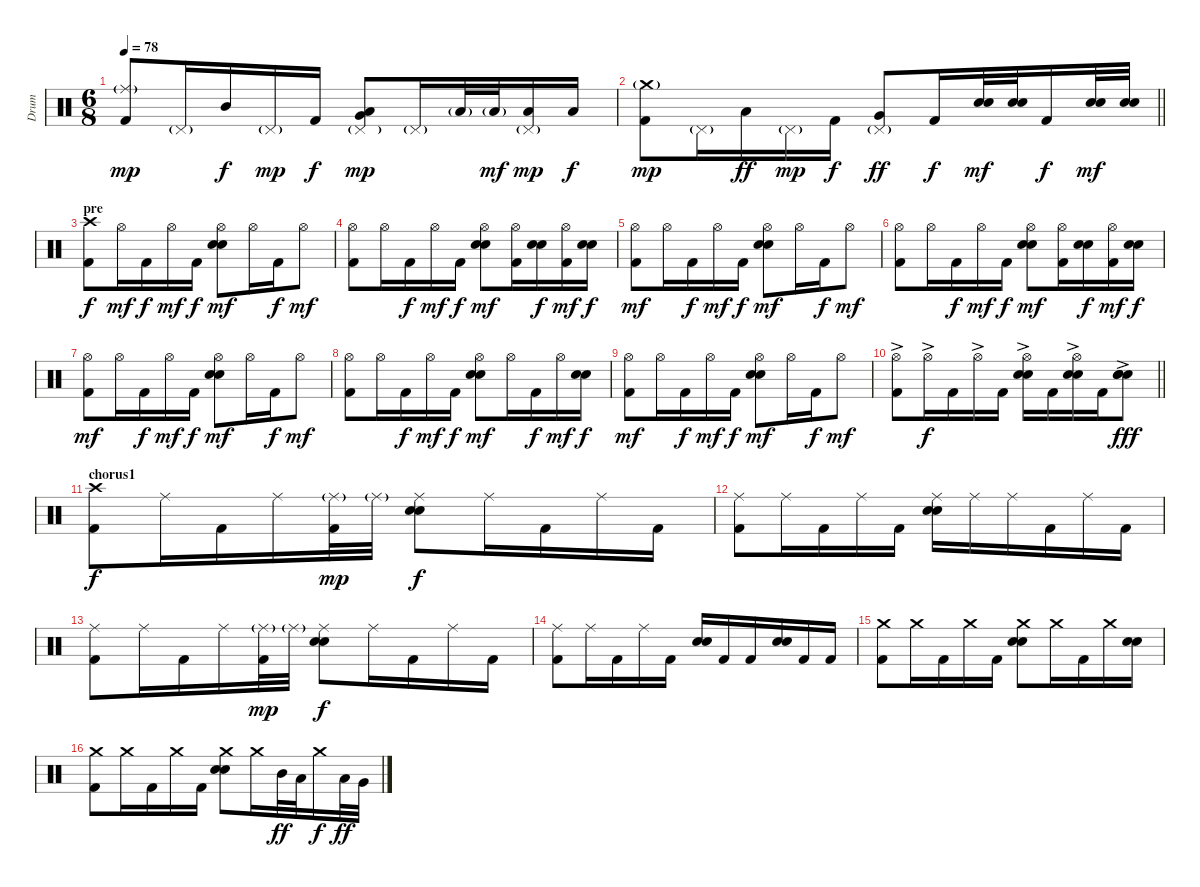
\track ("Drum" "Drum") {instrument percussion}
\staff {score}
\articulation defaults
\ts (6 8)
\tempo 78
\clef neutral
\ks c
("Ride (middle)"{g} "Kick (hit) 2").8{dy mp} "Pedal Hi-Hat (hit)"{g}.16 "Mid Tom (hit)".16{dy f} "Pedal Hi-Hat (hit)"{g}.16{dy mp} "Kick (hit) 2".16{dy f} ("Pedal Hi-Hat (hit)"{g} "Low Tom (hit)" "Very Low Tom (hit)").8{dy mp} "Pedal Hi-Hat (hit)"{g}.16 "Low Floor Tom (hit)"{g}.32 "Low Floor Tom (hit)"{g}.32{dy mf} ("Pedal Hi-Hat (hit)"{g} "Low Floor Tom (hit)").16{dy mp} "Low Tom (hit)".16{dy f} |
\barLineRight lightlight
("Crash medium (hit)"{g} "Kick (hit) 2").8{dy mp} "Pedal Hi-Hat (hit)"{g}.16 "Low Tom (hit)".16{dy ff} "Pedal Hi-Hat (hit)"{g}.16{dy mp} "Kick (hit) 2".16{dy f} ("Pedal Hi-Hat (hit)"{g} "Very Low Tom (hit)").8{dy ff} "Kick (hit) 2".16{dy f} ("Electric Snare (hit)" "Snare (hit) 2").32{dy mf} ("Electric Snare (hit)" "Snare (hit) 2").32 "Kick (hit) 2".16{dy f} ("Electric Snare (hit)" "Snare (hit) 2").32{dy mf} ("Electric Snare (hit)" "Snare (hit) 2").32 |
\section ("" "pre")
("Crash high (hit)" "Kick (hit) 2").8{dy f} "Hi-Hat (open)".16{dy mf} "Kick (hit) 2".16{dy f} "Hi-Hat (open)".16{dy mf} "Kick (hit) 2".16{dy f} ("Hi-Hat (open)" "Electric Snare (hit)" "Snare (hit) 2").8{dy mf} "Hi-Hat (open)".16 "Kick (hit) 2".16{dy f} "Hi-Hat (open)".8{dy mf} |
("Hi-Hat (open)" "Kick (hit) 2").8 "Hi-Hat (open)".16 "Kick (hit) 2".16{dy f} "Hi-Hat (open)".16{dy mf} "Kick (hit) 2".16{dy f} ("Hi-Hat (open)" "Electric Snare (hit)" "Snare (hit) 2").8{dy mf} ("Hi-Hat (open)" "Kick (hit) 2").16 ("Electric Snare (hit)" "Snare (hit) 2").16{dy f} ("Hi-Hat (open)" "Kick (hit) 2").16{dy mf} ("Electric Snare (hit)" "Snare (hit) 2").16{dy f} |
("Hi-Hat (open)" "Kick (hit) 2").8{dy mf} "Hi-Hat (open)".16 "Kick (hit) 2".16{dy f} "Hi-Hat (open)".16{dy mf} "Kick (hit) 2".16{dy f} ("Hi-Hat (open)" "Electric Snare (hit)" "Snare (hit) 2").8{dy mf} "Hi-Hat (open)".16 "Kick (hit) 2".16{dy f} "Hi-Hat (open)".8{dy mf} |
("Hi-Hat (open)" "Kick (hit) 2").8 "Hi-Hat (open)".16 "Kick (hit) 2".16{dy f} "Hi-Hat (open)".16{dy mf} "Kick (hit) 2".16{dy f} ("Hi-Hat (open)" "Electric Snare (hit)" "Snare (hit) 2").8{dy mf} ("Hi-Hat (open)" "Kick (hit) 2").16 ("Electric Snare (hit)" "Snare (hit) 2").16{dy f} ("Hi-Hat (open)" "Kick (hit) 2").16{dy mf} ("Electric Snare (hit)" "Snare (hit) 2").16{dy f} |
("Hi-Hat (open)" "Kick (hit) 2").8{dy mf} "Hi-Hat (open)".16 "Kick (hit) 2".16{dy f} "Hi-Hat (open)".16{dy mf} "Kick (hit) 2".16{dy f} ("Hi-Hat (open)" "Electric Snare (hit)" "Snare (hit) 2").8{dy mf} "Hi-Hat (open)".16 "Kick (hit) 2".16{dy f} "Hi-Hat (open)".8{dy mf} |
("Hi-Hat (open)" "Kick (hit) 2").8 "Hi-Hat (open)".16 "Kick (hit) 2".16{dy f} "Hi-Hat (open)".16{dy mf} "Kick (hit) 2".16{dy f} ("Hi-Hat (open)" "Electric Snare (hit)" "Snare (hit) 2").8{dy mf} "Hi-Hat (open)".16 "Kick (hit) 2".16{dy f} "Hi-Hat (open)".16{dy mf} ("Electric Snare (hit)" "Snare (hit) 2").16{dy f} |
("Hi-Hat (open)" "Kick (hit) 2").8{dy mf} "Hi-Hat (open)".16 "Kick (hit) 2".16{dy f} "Hi-Hat (open)".16{dy mf} "Kick (hit) 2".16{dy f} ("Hi-Hat (open)" "Electric Snare (hit)" "Snare (hit) 2").8{dy mf} "Hi-Hat (open)".16 "Kick (hit) 2".16{dy f} "Hi-Hat (open)".8{dy mf} |
\barLineRight lightlight
("Hi-Hat (open)"{ac} "Kick (hit) 2").8 "Hi-Hat (open)"{ac}.16{dy f} "Kick (hit) 2".16 "Hi-Hat (open)"{ac}.16 "Kick (hit) 2".16 ("Hi-Hat (open)"{ac} "Electric Snare (hit)" "Snare (hit) 2").16 "Kick (hit) 2".16 ("Hi-Hat (open)"{ac} "Electric Snare (hit)" "Snare (hit) 2").16 "Kick (hit) 2".16 ("Electric Snare (hit)"{ac} "Snare (hit) 2"{ac} "Snare (hit) 2").8{dy fff} |
\section ("" "chorus1")
("Crash high (hit)" "Kick (hit) 2").8{dy f} "Ride (middle)".16 "Kick (hit) 2".16 "Ride (middle)".16 ("Ride (middle)"{g} "Kick (hit) 2").32{dy mp} "Ride (middle)"{g}.32 ("Ride (middle)" "Electric Snare (hit)" "Snare (hit) 2").8{dy f} "Ride (middle)".16 "Kick (hit) 2".16 "Ride (middle)".16 "Kick (hit) 2".16 |
("Ride (middle)" "Kick (hit) 2").8 "Ride (middle)".16 "Kick (hit) 2".16 "Ride (middle)".16 "Kick (hit) 2".16 ("Ride (middle)" "Electric Snare (hit)" "Snare (hit) 2").16 "Ride (middle)".16 "Ride (middle)".16 "Kick (hit) 2".16 "Ride (middle)".16 "Kick (hit) 2".16 |
("Ride (middle)" "Kick (hit) 2").8 "Ride (middle)".16 "Kick (hit) 2".16 "Ride (middle)".16 ("Ride (middle)"{g} "Kick (hit) 2").32{dy mp} "Ride (middle)"{g}.32 ("Ride (middle)" "Electric Snare (hit)" "Snare (hit) 2").8{dy f} "Ride (middle)".16 "Kick (hit) 2".16 "Ride (middle)".16 "Kick (hit) 2".16 |
("Ride (middle)" "Kick (hit) 2").8 "Ride (middle)".16 "Kick (hit) 2".16 "Ride (middle)".16 "Kick (hit) 2".16 ("Electric Snare (hit)" "Snare (hit) 2").16 "Kick (hit) 2".16 "Kick (hit) 2".16 ("Electric Snare (hit)" "Snare (hit) 2").16 "Kick (hit) 2".16 "Kick (hit) 2".16 |
("Crash medium (hit)" "Kick (hit) 2").8 "Crash medium (hit)".16 "Kick (hit) 2".16 "Crash medium (hit)".16 "Kick (hit) 2".16 ("Crash medium (hit)" "Electric Snare (hit)" "Snare (hit) 2").8 "Crash medium (hit)".16 "Kick (hit) 2".16 "Crash medium (hit)".16 ("Electric Snare (hit)" "Snare (hit) 2").16 |
("Crash medium (hit)" "Kick (hit) 2").8 "Crash medium (hit)".16 "Kick (hit) 2".16 "Crash medium (hit)".16 "Kick (hit) 2".16 ("Crash medium (hit)" "Electric Snare (hit)" "Snare (hit) 2").8 "Crash medium (hit)".16 "Mid Tom (hit)".32{dy ff} "Low Tom (hit)".32 "Crash medium (hit)".16{dy f} "Low Tom (hit)".32{dy ff} "Very Low Tom (hit)".32
